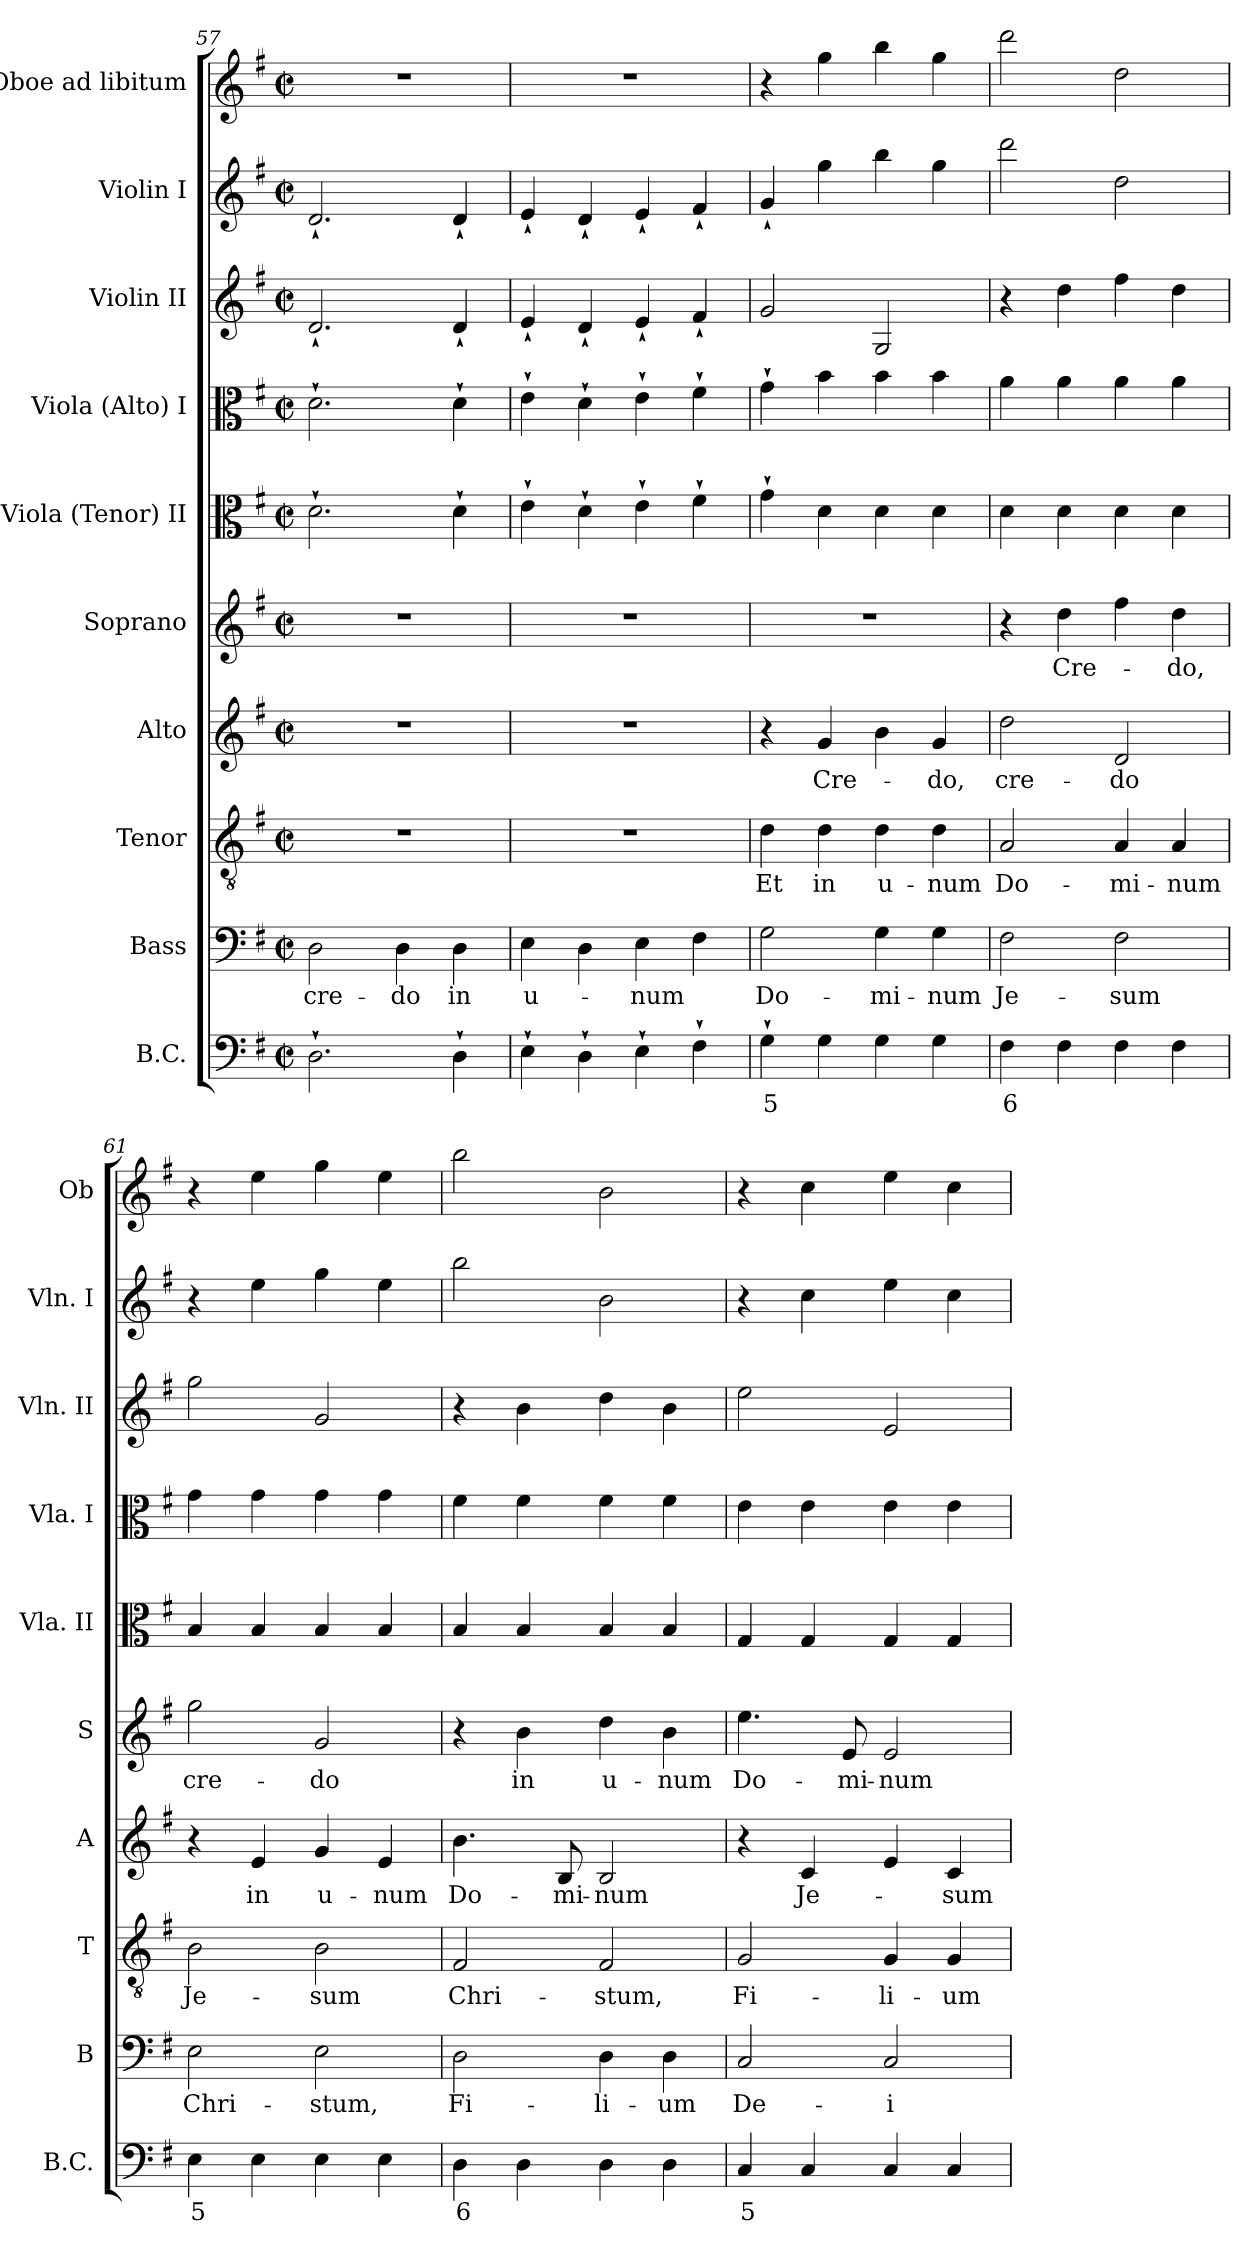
**kern	**text	**kern	**text	**kern	**text	**kern	**text	**kern	**text	**kern	**kern	**kern	**kern	**kern
*part10	*part10	*part9	*part9	*part8	*part8	*part7	*part7	*part6	*part6	*part5	*part4	*part3	*part2	*part1
*staff10	*staff10	*staff9	*staff9	*staff8	*staff8	*staff7	*staff7	*staff6	*staff6	*staff5	*staff4	*staff3	*staff2	*staff1
*I"B.C.	*	*I"Bass	*	*I"Tenor	*	*I"Alto	*	*I"Soprano	*	*I"Viola (Tenor) II	*I"Viola (Alto) I	*I"Violin II	*I"Violin I	*I"Oboe ad libitum
*I'B.C.	*	*I'B	*	*I'T	*	*I'A	*	*I'S	*	*I'Vla. II	*I'Vla. I	*I'Vln. II	*I'Vln. I	*I'Ob
!!LO:PB:g=z
*clefF4	*	*clefF4	*	*clefGv2	*	*clefG2	*	*clefG2	*	*clefC3	*clefC3	*clefG2	*clefG2	*clefG2
*k[f#]	*	*k[f#]	*	*k[f#]	*	*k[f#]	*	*k[f#]	*	*k[f#]	*k[f#]	*k[f#]	*k[f#]	*k[f#]
*G:	*	*G:	*	*G:	*	*G:	*	*G:	*	*G:	*G:	*G:	*G:	*G:
*M2/2	*	*M2/2	*	*M2/2	*	*M2/2	*	*M2/2	*	*M2/2	*M2/2	*M2/2	*M2/2	*M2/2
*met(c|)	*	*met(c|)	*	*met(c|)	*	*met(c|)	*	*met(c|)	*	*met(c|)	*met(c|)	*met(c|)	*met(c|)	*met(c|)
=57	=57	=57	=57	=57	=57	=57	=57	=57	=57	=57	=57	=57	=57	=57
!	!	!	!LO:LY:b	!	!	!	!	!	!	!	!	!	!	!
2.D`>\	.	2D\	cre-	1r	.	1r	.	1r	.	2.d`>\	2.d`>\	2.d`</	2.d`</	1r
!	!	!	!LO:LY:b	!	!	!	!	!	!	!	!	!	!	!
.	.	4D\	-do	.	.	.	.	.	.	.	.	.	.	.
!	!	!	!LO:LY:b	!	!	!	!	!	!	!	!	!	!	!
4D`>\	.	4D\	in	.	.	.	.	.	.	4d`>\	4d`>\	4d`</	4d`</	.
=58	=58	=58	=58	=58	=58	=58	=58	=58	=58	=58	=58	=58	=58	=58
!	!	!	!LO:LY:b	!	!	!	!	!	!	!	!	!	!	!
4E`>\	.	4E\	u-	1r	.	1r	.	1r	.	4e`>\	4e`>\	4e`</	4e`</	1r
4D`>\	.	4D\	.	.	.	.	.	.	.	4d`>\	4d`>\	4d`</	4d`</	.
!	!	!	!LO:LY:b	!	!	!	!	!	!	!	!	!	!	!
4E`>\	.	4E\	-num	.	.	.	.	.	.	4e`>\	4e`>\	4e`</	4e`</	.
4F#`>\	.	4F#\	.	.	.	.	.	.	.	4f#`>\	4f#`>\	4f#`</	4f#`</	.
=59	=59	=59	=59	=59	=59	=59	=59	=59	=59	=59	=59	=59	=59	=59
!	!LO:LY:b	!	!LO:LY:b	!	!LO:LY:b	!	!	!	!	!	!	!	!	!
4G`>\	5	2G\	Do-	4d\	Et	4r	.	1r	.	4g`>\	4g`>\	2g/	4g`</	4r
!	!	!	!	!	!LO:LY:b	!	!LO:LY:b	!	!	!	!	!	!	!
4G\	.	.	.	4d\	in	4g/	Cre-	.	.	4d\	4b\	.	4gg\	4gg\
!	!	!	!LO:LY:b	!	!LO:LY:b	!	!	!	!	!	!	!	!	!
4G\	.	4G\	-mi-	4d\	u-	4b\	.	.	.	4d\	4b\	2G/	4bb\	4bb\
!	!	!	!LO:LY:b	!	!LO:LY:b	!	!LO:LY:b	!	!	!	!	!	!	!
4G\	.	4G\	-num	4d\	-num	4g/	-do,	.	.	4d\	4b\	.	4gg\	4gg\
=60	=60	=60	=60	=60	=60	=60	=60	=60	=60	=60	=60	=60	=60	=60
!	!LO:LY:b	!	!LO:LY:b	!	!LO:LY:b	!	!LO:LY:b	!	!	!	!	!	!	!
4F#\	6	2F#\	Je-	2A/	Do-	2dd\	cre-	4r	.	4d\	4a\	4r	2ddd\	2ddd\
!	!	!	!	!	!	!	!	!	!LO:LY:b	!	!	!	!	!
4F#\	.	.	.	.	.	.	.	4dd\	Cre-	4d\	4a\	4dd\	.	.
!	!	!	!LO:LY:b	!	!LO:LY:b	!	!LO:LY:b	!	!	!	!	!	!	!
4F#\	.	2F#\	-sum	4A/	-mi-	2d/	-do	4ff#\	.	4d\	4a\	4ff#\	2dd\	2dd\
!	!	!	!	!	!LO:LY:b	!	!	!	!LO:LY:b	!	!	!	!	!
4F#\	.	.	.	4A/	-num	.	.	4dd\	-do,	4d\	4a\	4dd\	.	.
=61	=61	=61	=61	=61	=61	=61	=61	=61	=61	=61	=61	=61	=61	=61
!	!LO:LY:b	!	!LO:LY:b	!	!LO:LY:b	!	!	!	!LO:LY:b	!	!	!	!	!
4E\	5	2E\	Chri-	2B\	Je-	4r	.	2gg\	cre-	4B/	4g\	2gg\	4r	4r
!	!	!	!	!	!	!	!LO:LY:b	!	!	!	!	!	!	!
4E\	.	.	.	.	.	4e/	in	.	.	4B/	4g\	.	4ee\	4ee\
!	!	!	!LO:LY:b	!	!LO:LY:b	!	!LO:LY:b	!	!LO:LY:b	!	!	!	!	!
4E\	.	2E\	-stum,	2B\	-sum	4g/	u-	2g/	-do	4B/	4g\	2g/	4gg\	4gg\
!	!	!	!	!	!	!	!LO:LY:b	!	!	!	!	!	!	!
4E\	.	.	.	.	.	4e/	-num	.	.	4B/	4g\	.	4ee\	4ee\
!!LO:PB:g=z
=62	=62	=62	=62	=62	=62	=62	=62	=62	=62	=62	=62	=62	=62	=62
!	!LO:LY:b	!	!LO:LY:b	!	!LO:LY:b	!	!LO:LY:b	!	!	!	!	!	!	!
4D\	6	2D\	Fi-	2F#/	Chri-	4.b\	Do-	4r	.	4B/	4f#\	4r	2bb\	2bb\
!	!	!	!	!	!	!	!	!	!LO:LY:b	!	!	!	!	!
4D\	.	.	.	.	.	.	.	4b\	in	4B/	4f#\	4b\	.	.
!	!	!	!	!	!	!	!LO:LY:b	!	!	!	!	!	!	!
.	.	.	.	.	.	8B/	-mi-	.	.	.	.	.	.	.
!	!	!	!LO:LY:b	!	!LO:LY:b	!	!LO:LY:b	!	!LO:LY:b	!	!	!	!	!
4D\	.	4D\	-li-	2F#/	-stum,	2B/	-num	4dd\	u-	4B/	4f#\	4dd\	2b\	2b\
!	!	!	!LO:LY:b	!	!	!	!	!	!LO:LY:b	!	!	!	!	!
4D\	.	4D\	-um	.	.	.	.	4b\	-num	4B/	4f#\	4b\	.	.
=63	=63	=63	=63	=63	=63	=63	=63	=63	=63	=63	=63	=63	=63	=63
!	!LO:LY:b	!	!LO:LY:b	!	!LO:LY:b	!	!	!	!LO:LY:b	!	!	!	!	!
4C/	5	2C/	De-	2G/	Fi-	4r	.	4.ee\	Do-	4G/	4e\	2ee\	4r	4r
!	!	!	!	!	!	!	!LO:LY:b	!	!	!	!	!	!	!
4C/	.	.	.	.	.	4c/	Je-	.	.	4G/	4e\	.	4cc\	4cc\
!	!	!	!	!	!	!	!	!	!LO:LY:b	!	!	!	!	!
.	.	.	.	.	.	.	.	8e/	-mi-	.	.	.	.	.
!	!	!	!LO:LY:b	!	!LO:LY:b	!	!	!	!LO:LY:b	!	!	!	!	!
4C/	.	2C/	-i	4G/	-li-	4e/	.	2e/	-num	4G/	4e\	2e/	4ee\	4ee\
!	!	!	!	!	!LO:LY:b	!	!LO:LY:b	!	!	!	!	!	!	!
4C/	.	.	.	4G/	-um	4c/	-sum	.	.	4G/	4e\	.	4cc\	4cc\
=	=	=	=	=	=	=	=	=	=	=	=	=	=	=
*-	*-	*-	*-	*-	*-	*-	*-	*-	*-	*-	*-	*-	*-	*-
